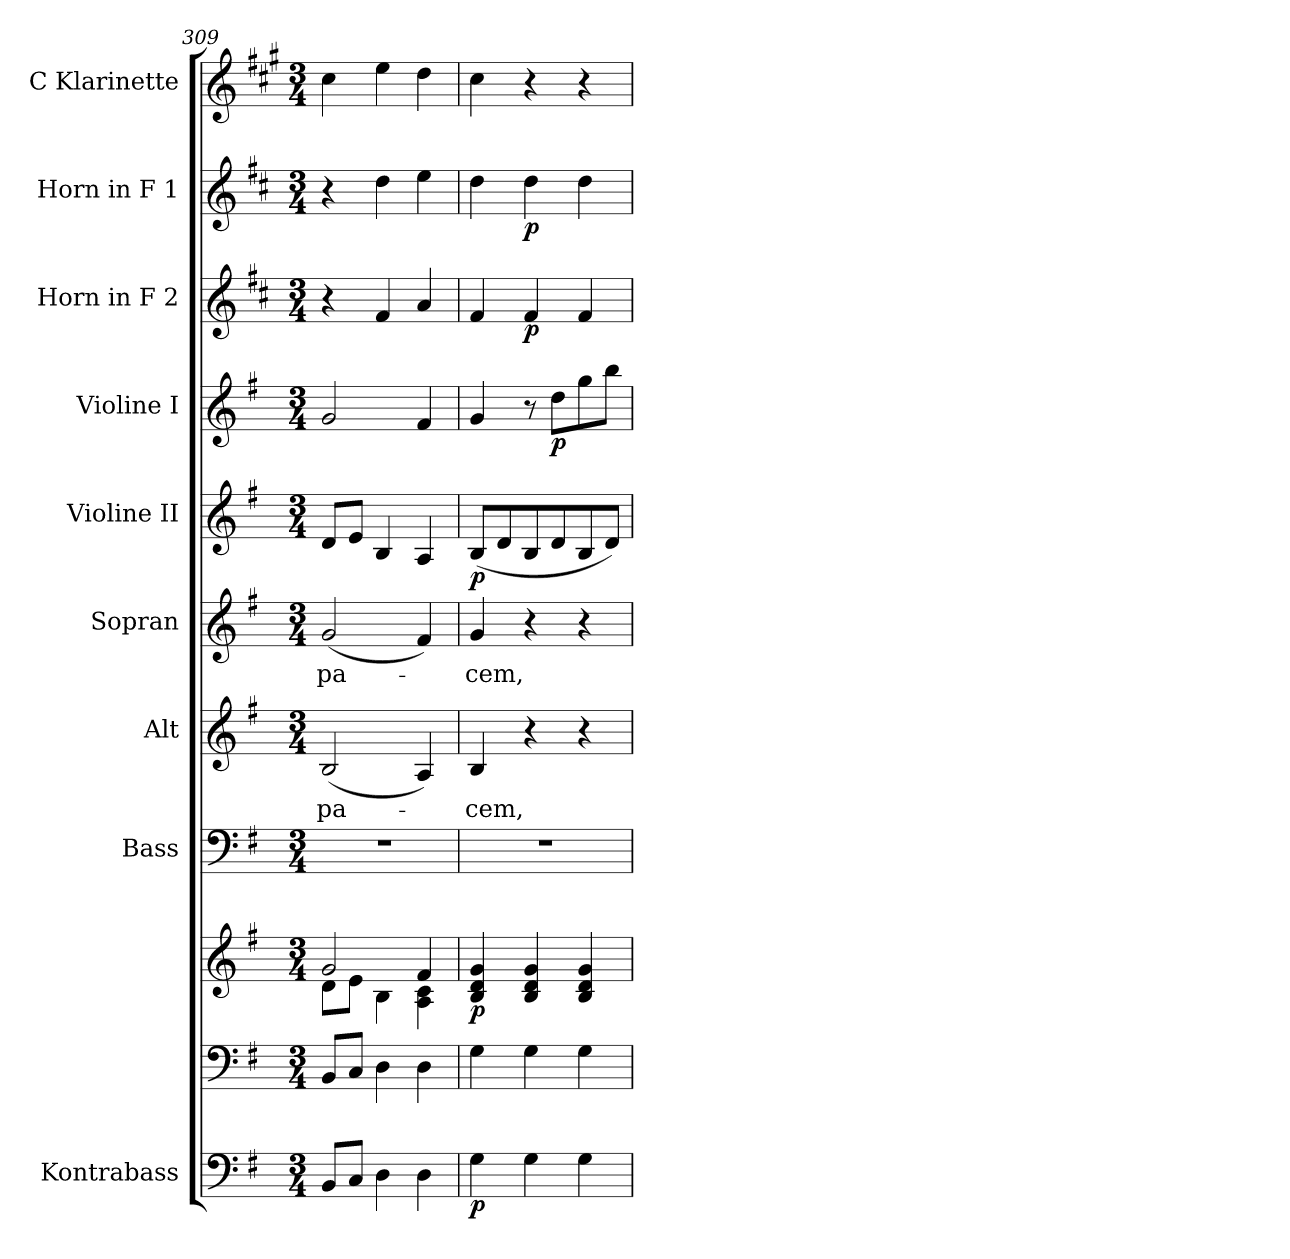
**kern	**dynam	**kern	**kern	**dynam	**kern	**kern	**text	**kern	**text	**kern	**dynam	**kern	**dynam	**kern	**dynam	**kern	**dynam	**kern
*part10	*part10	*part9	*part9	*part9	*part8	*part7	*part7	*part6	*part6	*part5	*part5	*part4	*part4	*part3	*part3	*part2	*part2	*part1
*staff11	*staff11	*staff10	*staff9	*staff9/10	*staff8	*staff7	*staff7	*staff6	*staff6	*staff5	*staff5	*staff4	*staff4	*staff3	*staff3	*staff2	*staff2	*staff1
*I"Kontrabass	*	*	*	*	*I"Bass	*I"Alt	*	*I"Sopran	*	*I"Violine II	*	*I"Violine I	*	*I"Horn in F 2	*	*I"Horn in F 1	*	*I"C Klarinette
*I'Kb.	*	*	*	*	*I'B.	*I'A.	*	*I'S.	*	*I'Vl. II	*	*I'Vl. I	*	*	*	*	*	*I'Kl.
*clefF4	*	*clefF4	*clefG2	*	*clefF4	*clefG2	*	*clefG2	*	*clefG2	*	*clefG2	*	*clefG2	*	*clefG2	*	*clefG2
*ITrd7c12	*	*	*	*	*	*	*	*	*	*	*	*	*	*ITrd4c7	*	*ITrd4c7	*	*ITrd1c2
*k[f#]	*	*k[f#]	*k[f#]	*	*k[f#]	*k[f#]	*	*k[f#]	*	*k[f#]	*	*k[f#]	*	*k[f#]	*	*k[f#]	*	*k[f#]
*G:	*	*G:	*G:	*	*G:	*G:	*	*G:	*	*G:	*	*G:	*	*G:	*	*G:	*	*G:
*M3/4	*	*M3/4	*M3/4	*	*M3/4	*M3/4	*	*M3/4	*	*M3/4	*	*M3/4	*	*M3/4	*	*M3/4	*	*M3/4
=309	=309	=309	=309	=309	=309	=309	=309	=309	=309	=309	=309	=309	=309	=309	=309	=309	=309	=309
*	*	*	*^	*	*	*	*	*	*	*	*	*	*	*	*	*	*	*
!	!	!	!	!	!	!	!	!LO:LY:b	!	!LO:LY:b	!	!	!	!	!	!	!	!	!
8BBB/L	.	8BB/L	2g/	8d\L	.	2.r	(<2B/	pa-	(<2g/	pa-	8d/L	.	2g/	.	4r	.	4r	.	4b\
8CC/J	.	8C/J	.	8e\J	.	.	.	.	.	.	8e/J	.	.	.	.	.	.	.	.
4DD\	.	4D\	.	4B\	.	.	.	.	.	.	4B/	.	.	.	4B/	.	4g\	.	4dd\
4DD\	.	4D\	4f#/	4A\ 4c\	.	.	4A/)	.	4f#/)	.	4A/	.	4f#/	.	4d/	.	4a\	.	4cc\
=310	=310	=310	=310	=310	=310	=310	=310	=310	=310	=310	=310	=310	=310	=310	=310	=310	=310	=310	=310
!	!LO:DY:b	!	!	!	!LO:DY:b	!	!	!LO:LY:b	!	!LO:LY:b	!	!LO:DY:b	!	!	!	!	!	!	!
*	*	*	*v	*v	*	*	*	*	*	*	*	*	*	*	*	*	*	*	*
4GG\	p	4G\	4B/ 4d/ 4g/	p	2.r	4B/	-cem,	4g/	-cem,	(<8B/L	p	4g/	.	4B/	.	4g\	.	4b\
.	.	.	.	.	.	.	.	.	.	8d/	.	.	.	.	.	.	.	.
!	!	!	!	!	!	!	!	!	!	!	!	!	!	!	!LO:DY:b	!	!LO:DY:b	!
4GG\	.	4G\	4B/ 4d/ 4g/	.	.	4r	.	4r	.	8B/	.	8r	.	4B/	p	4g\	p	4r
!	!	!	!	!	!	!	!	!	!	!	!	!	!LO:DY:b	!	!	!	!	!
.	.	.	.	.	.	.	.	.	.	8d/	.	8dd\L	p	.	.	.	.	.
4GG\	.	4G\	4B/ 4d/ 4g/	.	.	4r	.	4r	.	8B/	.	8gg\	.	4B/	.	4g\	.	4r
.	.	.	.	.	.	.	.	.	.	8d/J)	.	8bb\J	.	.	.	.	.	.
=	=	=	=	=	=	=	=	=	=	=	=	=	=	=	=	=	=	=
*-	*-	*-	*-	*-	*-	*-	*-	*-	*-	*-	*-	*-	*-	*-	*-	*-	*-	*-
